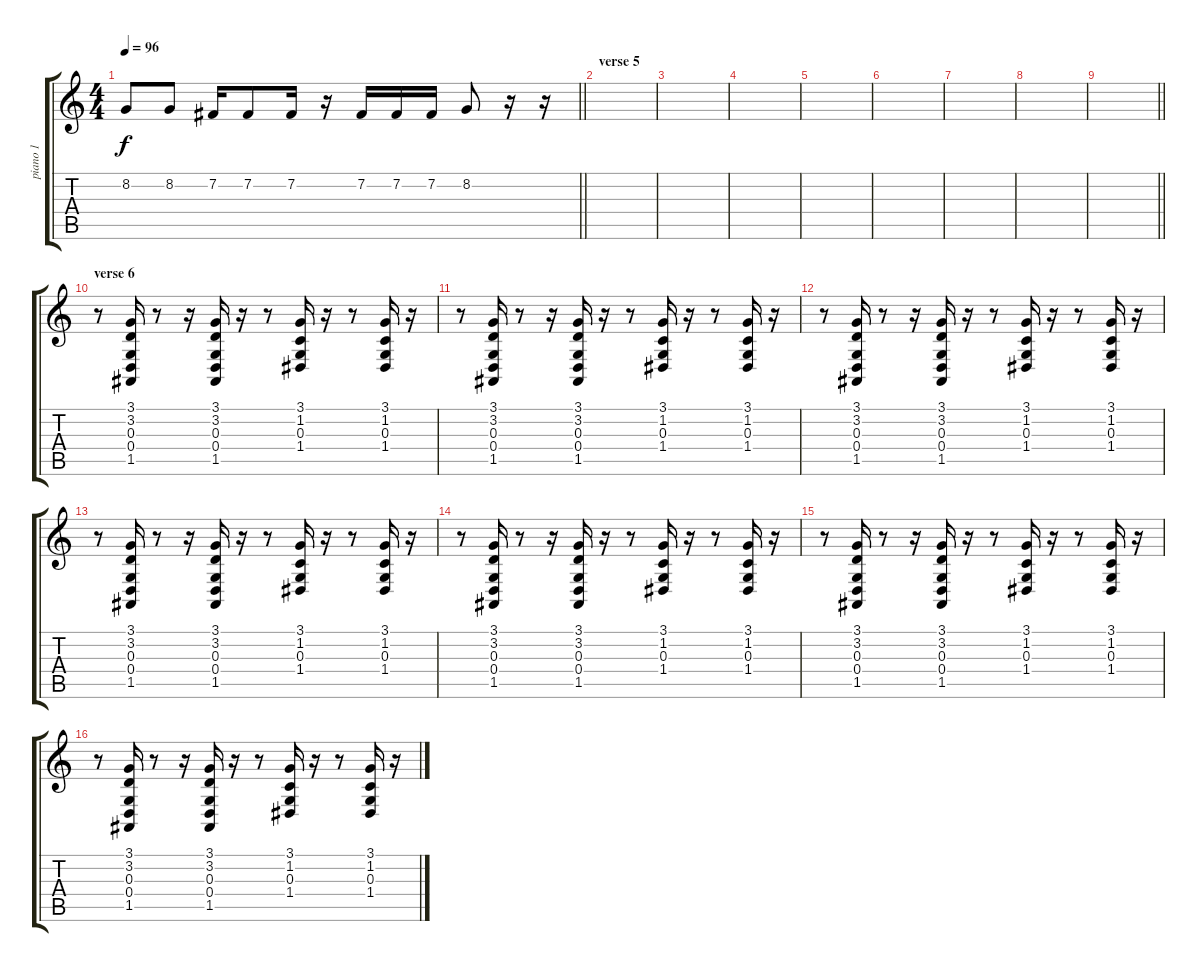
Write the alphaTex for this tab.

\track ("piano 1" "piano 1") {instrument acousticgrandpiano}
\staff {score tabs}
\tuning (E4 B3 G3 D3 A2 E2) {hide}
\ts (4 4)
\tempo 96
\clef g2
\barLineRight lightlight
\ks c
8.2.8{dy f} 8.2.8 7.2.16 7.2.8 7.2.16 r.16 7.2.16 7.2.16 7.2.16 8.2.8 r.16 r.16 |
\section ("" "verse 5")
|
|
|
|
|
|
|
\barLineRight lightlight
|
\section ("" "verse 6")
r.8{volume 15 balance 1 instrument acousticgrandpiano} (3.1 3.2 0.3 0.4 1.5).16 r.8 r.16 (3.1 3.2 0.3 0.4 1.5).16 r.16 r.8 (3.1 1.2 0.3 1.4).16 r.16 r.8 (3.1 1.2 0.3 1.4).16 r.16 |
r.8 (3.1 3.2 0.3 0.4 1.5).16 r.8 r.16 (3.1 3.2 0.3 0.4 1.5).16 r.16 r.8 (3.1 1.2 0.3 1.4).16 r.16 r.8 (3.1 1.2 0.3 1.4).16 r.16 |
r.8 (3.1 3.2 0.3 0.4 1.5).16 r.8 r.16 (3.1 3.2 0.3 0.4 1.5).16 r.16 r.8 (3.1 1.2 0.3 1.4).16 r.16 r.8 (3.1 1.2 0.3 1.4).16 r.16 |
r.8 (3.1 3.2 0.3 0.4 1.5).16 r.8 r.16 (3.1 3.2 0.3 0.4 1.5).16 r.16 r.8 (3.1 1.2 0.3 1.4).16 r.16 r.8 (3.1 1.2 0.3 1.4).16 r.16 |
r.8 (3.1 3.2 0.3 0.4 1.5).16 r.8 r.16 (3.1 3.2 0.3 0.4 1.5).16 r.16 r.8 (3.1 1.2 0.3 1.4).16 r.16 r.8 (3.1 1.2 0.3 1.4).16 r.16 |
r.8 (3.1 3.2 0.3 0.4 1.5).16 r.8 r.16 (3.1 3.2 0.3 0.4 1.5).16 r.16 r.8 (3.1 1.2 0.3 1.4).16 r.16 r.8 (3.1 1.2 0.3 1.4).16 r.16 |
r.8 (3.1 3.2 0.3 0.4 1.5).16 r.8 r.16 (3.1 3.2 0.3 0.4 1.5).16 r.16 r.8 (3.1 1.2 0.3 1.4).16 r.16 r.8 (3.1 1.2 0.3 1.4).16 r.16
